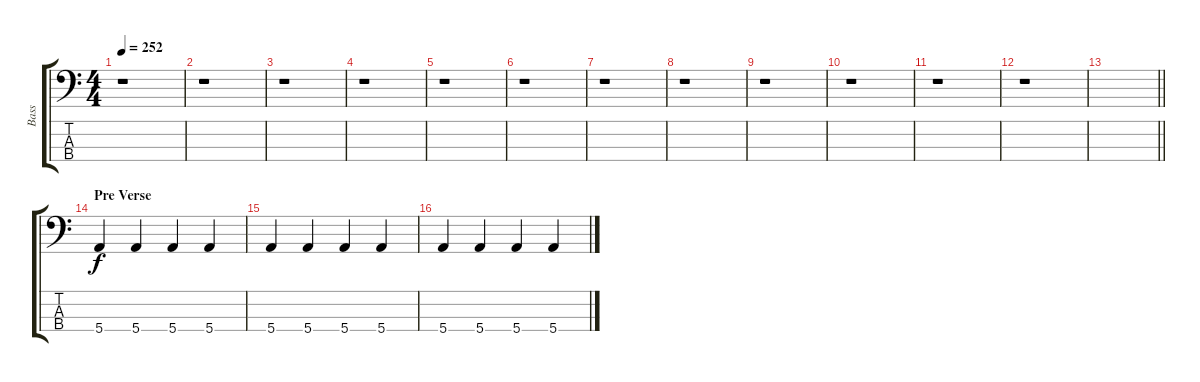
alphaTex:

\track ("Bass" "Bass") {instrument electricbassfinger}
\staff {score tabs}
\tuning (G2 D2 A1 E1) {hide}
\ts (4 4)
\tempo 252
\clef f4
\ks c
r.1{dy f} |
r.1 |
r.1 |
r.1 |
r.1 |
r.1 |
r.1 |
r.1 |
r.1 |
r.1 |
r.1 |
r.1 |
\barLineRight lightlight
|
\section ("" "Pre Verse")
5.4.4 5.4.4 5.4.4 5.4.4 |
5.4.4 5.4.4 5.4.4 5.4.4 |
5.4.4 5.4.4 5.4.4 5.4.4
